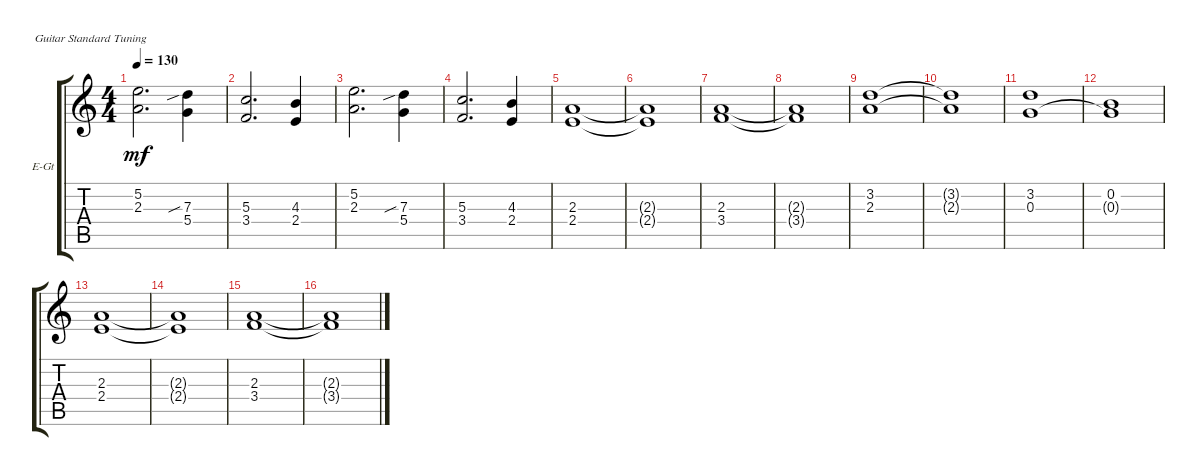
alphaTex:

\defaultSystemsLayout 4
\bracketExtendMode groupsimilarinstruments
\firstSystemTrackNameOrientation horizontal
\otherSystemsTrackNameOrientation horizontal
\track ("Electric Guitar" "E-Gt") {instrument distortionguitar}
\staff {score tabs}
\tuning (E4 B3 G3 D3 A2 E2)
\ts (4 4)
\tempo 130
\clef g2
\ks c
(2.3 5.2).2{d dy mf instrument distortionguitar} (5.4 7.3{sib}).4 |
(3.4 5.3).2{d} (2.4 4.3).4 |
(2.3 5.2).2{d} (5.4 7.3{sib}).4 |
(3.4 5.3).2{d} (2.4 4.3).4 |
(2.4 2.3).1 |
(2.4{t} 2.3{t}).1 |
(3.4 2.3).1 |
(3.4{t} 2.3{t}).1 |
(2.3 3.2).1 |
(2.3{t} 3.2{t}).1 |
(0.3 3.2).1 |
(0.3{t} 0.2).1 |
(2.4 2.3).1 |
(2.4{t} 2.3{t}).1 |
(3.4 2.3).1 |
(3.4{t} 2.3{t}).1
